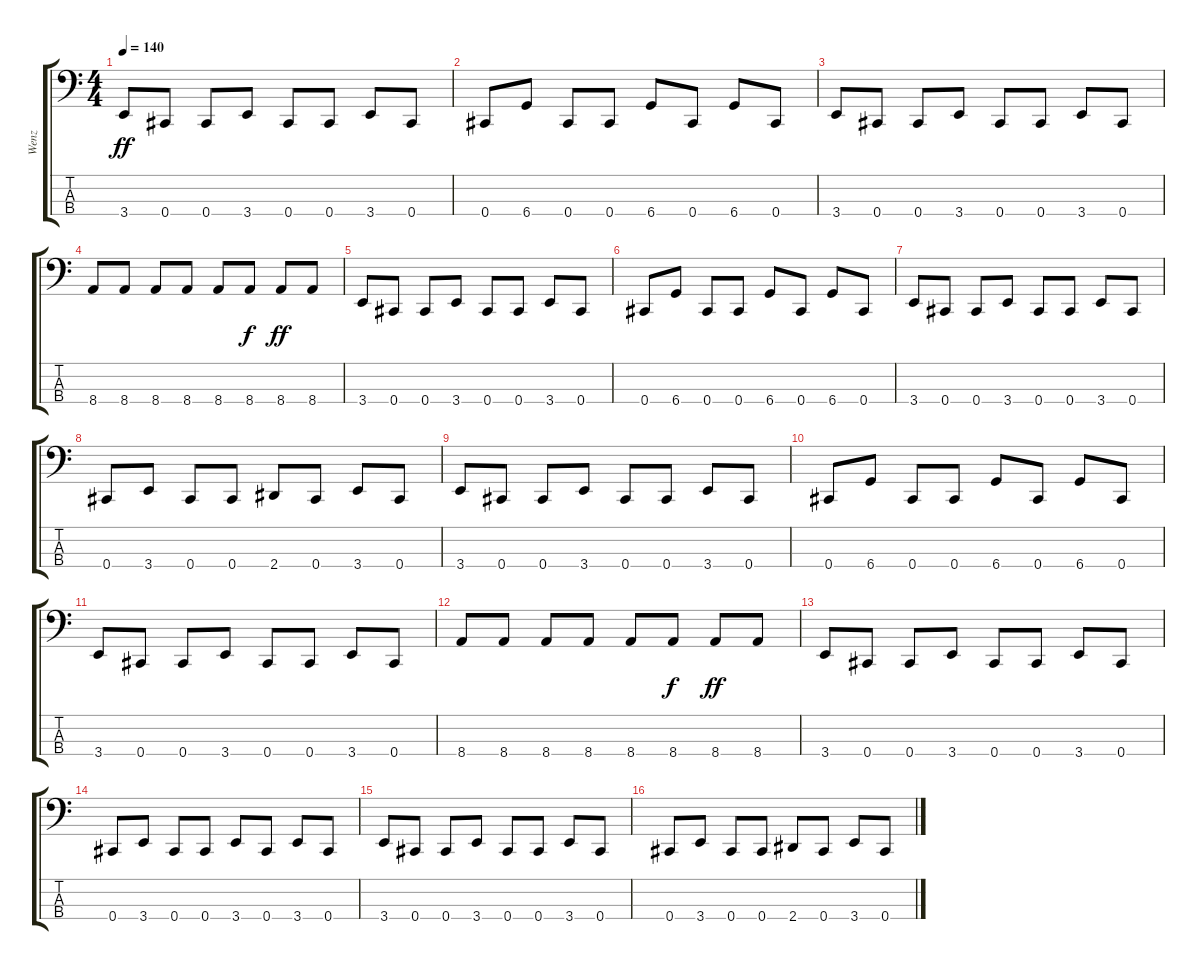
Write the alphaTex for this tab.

\track ("Wenz" "Wenz") {instrument electricbasspick}
\staff {score tabs}
\tuning (Gb2 Db2 Ab1 Db1) {hide}
\ts (4 4)
\tempo 140
\clef f4
\ks c
3.4.8{dy ff} 0.4.8 0.4.8 3.4.8 0.4.8 0.4.8 3.4.8 0.4.8 |
0.4.8 6.4.8 0.4.8 0.4.8 6.4.8 0.4.8 6.4.8 0.4.8 |
3.4.8 0.4.8 0.4.8 3.4.8 0.4.8 0.4.8 3.4.8 0.4.8 |
8.4.8 8.4.8 8.4.8 8.4.8 8.4.8 8.4.8{dy f} 8.4.8{dy ff} 8.4.8 |
3.4.8 0.4.8 0.4.8 3.4.8 0.4.8 0.4.8 3.4.8 0.4.8 |
0.4.8 6.4.8 0.4.8 0.4.8 6.4.8 0.4.8 6.4.8 0.4.8 |
3.4.8 0.4.8 0.4.8 3.4.8 0.4.8 0.4.8 3.4.8 0.4.8 |
0.4.8 3.4.8 0.4.8 0.4.8 2.4.8 0.4.8 3.4.8 0.4.8 |
3.4.8 0.4.8 0.4.8 3.4.8 0.4.8 0.4.8 3.4.8 0.4.8 |
0.4.8 6.4.8 0.4.8 0.4.8 6.4.8 0.4.8 6.4.8 0.4.8 |
3.4.8 0.4.8 0.4.8 3.4.8 0.4.8 0.4.8 3.4.8 0.4.8 |
8.4.8 8.4.8 8.4.8 8.4.8 8.4.8 8.4.8{dy f} 8.4.8{dy ff} 8.4.8 |
3.4.8 0.4.8 0.4.8 3.4.8 0.4.8 0.4.8 3.4.8 0.4.8 |
0.4.8 3.4.8 0.4.8 0.4.8 3.4.8 0.4.8 3.4.8 0.4.8 |
3.4.8 0.4.8 0.4.8 3.4.8 0.4.8 0.4.8 3.4.8 0.4.8 |
0.4.8 3.4.8 0.4.8 0.4.8 2.4.8 0.4.8 3.4.8 0.4.8
